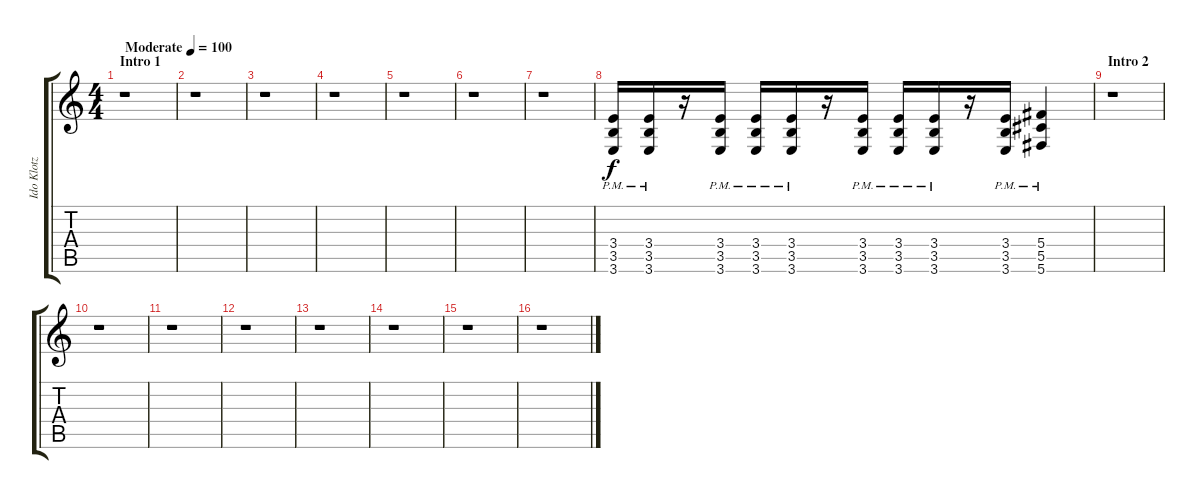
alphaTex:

\track ("Ido Klotz" "Ido Klotz") {instrument overdrivenguitar}
\staff {score tabs}
\tuning (Eb4 Bb3 Gb3 Db3 Ab2 Db2) {hide}
\ts (4 4)
\section ("" "Intro 1")
\tempo (100 "Moderate")
\clef g2
\ks c
r.1{dy f instrument overdrivenguitar} |
r.1 |
r.1 |
r.1 |
r.1 |
r.1 |
r.1 |
(3.4{pm} 3.5 3.6).16 (3.4{pm} 3.5 3.6).16 r.16 (3.4{pm} 3.5 3.6).16 (3.4{pm} 3.5 3.6).16 (3.4{pm} 3.5 3.6).16 r.16 (3.4{pm} 3.5 3.6).16 (3.4{pm} 3.5 3.6).16 (3.4{pm} 3.5 3.6).16 r.16 (3.4{pm} 3.5 3.6).16 (5.4{pm} 5.5 5.6).4 |
\section ("" "Intro 2")
r.1 |
r.1 |
r.1 |
r.1 |
r.1 |
r.1 |
r.1 |
r.1
